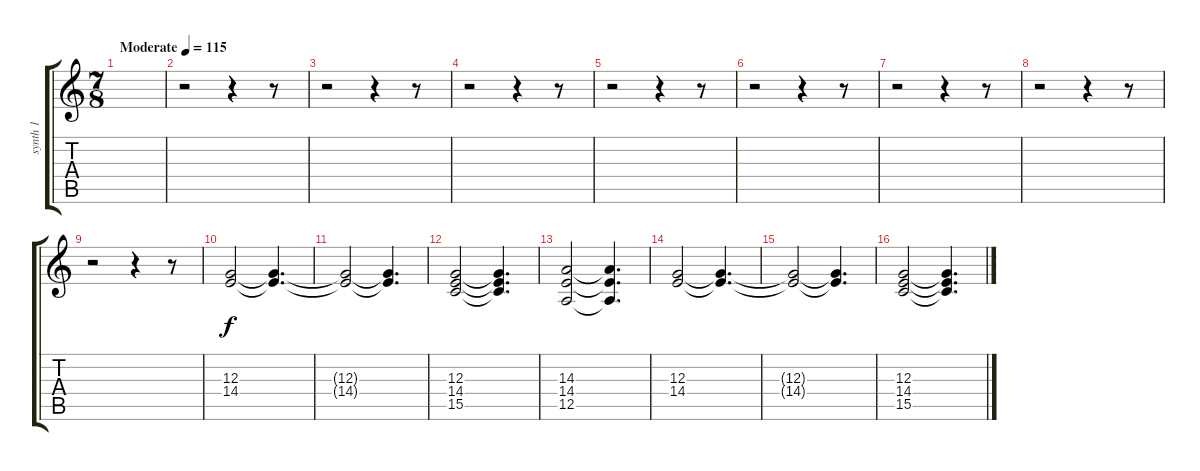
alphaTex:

\track ("synth 1" "synth 1") {instrument pad2warm}
\staff {score tabs}
\tuning (E4 B3 G3 D3 A2 E2) {hide}
\ts (7 8)
\tempo (115 "Moderate")
\clef g2
\ks c
|
r.2 r.4 r.8 |
r.2 r.4 r.8 |
r.2 r.4 r.8 |
r.2 r.4 r.8 |
r.2 r.4 r.8 |
r.2 r.4 r.8 |
r.2 r.4 r.8 |
r.2 r.4 r.8 |
(12.3 14.4).2 (12.3{t} 14.4{t}).4{d} |
(12.3{t} 14.4{t}).2 (12.3{t} 14.4{t}).4{d} |
(12.3 14.4 15.5).2 (12.3{t} 14.4{t} 15.5{t}).4{d} |
(14.3 14.4 12.5).2 (14.3{t} 14.4{t} 12.5{t}).4{d} |
(12.3 14.4).2 (12.3{t} 14.4{t}).4{d} |
(12.3{t} 14.4{t}).2 (12.3{t} 14.4{t}).4{d} |
(12.3 14.4 15.5).2 (12.3{t} 14.4{t} 15.5{t}).4{d}
